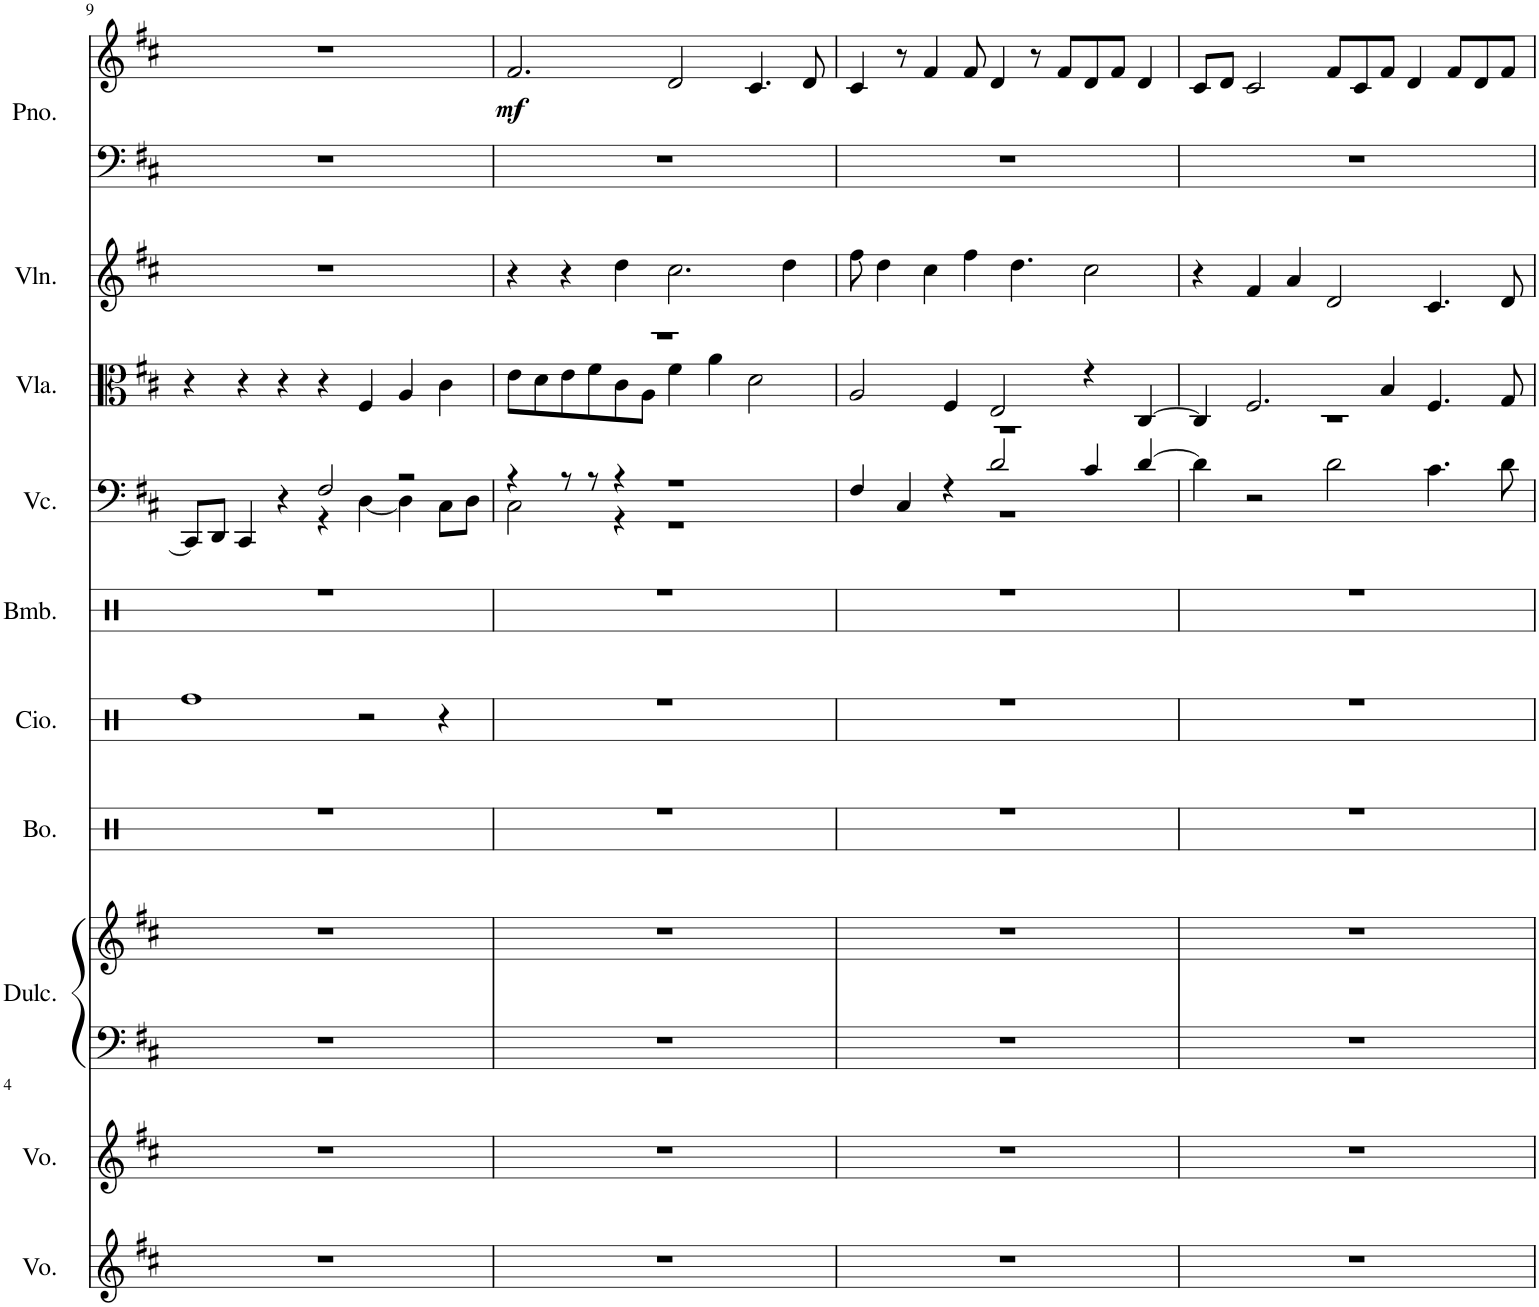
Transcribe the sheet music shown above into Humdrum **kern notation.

**kern	**kern	**kern	**kern	**kern	**kern	**kern	**kern	**kern	**kern	**kern	**kern	**dynam
*part10	*part9	*part8	*part8	*part7	*part6	*part5	*part4	*part3	*part2	*part1	*part1	*part1
*staff12	*staff11	*staff10	*staff9	*staff8	*staff7	*staff6	*staff5	*staff4	*staff3	*staff2	*staff1	*staff1/2
*I"Voz	*I"Voz	*I"Dulcémele	*	*I"Bongos	*I"Congas	*I"Bombo	*I"Violonchelo	*I"Viola	*I"Violín	*I"Piano	*	*
*I'Vo.	*I'Vo.	*I'Dulc.	*	*I'Bo.	*	*I'Bmb.	*I'Vc.	*I'Vla.	*I'Vln.	*I'Pno.	*	*
!!LO:PB:g=z
*clefG2	*clefG2	*clefF4	*clefG2	*clefX	*clefX	*clefX	*clefF4	*clefC3	*clefG2	*clefF4	*clefG2	*
*k[f#c#]	*k[f#c#]	*k[f#c#]	*k[f#c#]	*k[]	*k[]	*k[]	*k[f#c#]	*k[f#c#]	*k[f#c#]	*k[f#c#]	*k[f#c#]	*
*M7/4	*M7/4	*M7/4	*M7/4	*M7/4	*M7/4	*M7/4	*M7/4	*M7/4	*M7/4	*M7/4	*M7/4	*
=9	=9	=9	=9	=9	=9	=9	=9	=9	=9	=9	=9	=9
*	*	*	*	*	*	*	*^	*	*	*	*	*
1..r	1..r	1..r	1..r	1..r	1Rdd	1..r	8CC#/L]	2.ryy	4r	1..r	1..r	1..r	.
.	.	.	.	.	.	.	8DD/J	.	.	.	.	.	.
.	.	.	.	.	.	.	4CC#/	.	4r	.	.	.	.
.	.	.	.	.	.	.	4r	.	4r	.	.	.	.
.	.	.	.	.	.	.	2F#/	4r	4r	.	.	.	.
.	.	.	.	.	2r	.	.	[4D\	4F#/	.	.	.	.
.	.	.	.	.	.	.	2r	4D\]	4A/	.	.	.	.
.	.	.	.	.	4r	.	.	8C#\L	4c#\	.	.	.	.
.	.	.	.	.	.	.	.	8D\J	.	.	.	.	.
=10	=10	=10	=10	=10	=10	=10	=10	=10	=10	=10	=10	=10	=10
*	*	*	*	*	*	*	*	*	*^	*	*	*	*
!	!	!	!	!	!	!	!	!	!	!	!	!	!	!LO:DY:b
1..r	1..r	1..r	1..r	1..r	1..r	1..r	4r	2C#\	1..r	8e\L	4r	1..r	2.f#/	mf
.	.	.	.	.	.	.	.	.	.	8d\	.	.	.	.
.	.	.	.	.	.	.	8r	.	.	8e\	4r	.	.	.
.	.	.	.	.	.	.	8r	.	.	8f#\	.	.	.	.
.	.	.	.	.	.	.	4r	4r	.	8c#\	4dd\	.	.	.
.	.	.	.	.	.	.	.	.	.	8A\J	.	.	.	.
.	.	.	.	.	.	.	1r	1r	.	4f#\	2.cc#\	.	2d/	.
.	.	.	.	.	.	.	.	.	.	4a\	.	.	.	.
.	.	.	.	.	.	.	.	.	.	2d\	.	.	4.c#/	.
.	.	.	.	.	.	.	.	.	.	.	4dd\	.	.	.
.	.	.	.	.	.	.	.	.	.	.	.	.	8d/	.
=11	=11	=11	=11	=11	=11	=11	=11	=11	=11	=11	=11	=11	=11	=11
1..r	1..r	1..r	1..r	1..r	1..r	1..r	4F#/	1..r	2A/	1..r	8ff#\	1..r	4c#/	.
.	.	.	.	.	.	.	.	.	.	.	4dd\	.	.	.
.	.	.	.	.	.	.	4C#/	.	.	.	.	.	8r	.
.	.	.	.	.	.	.	.	.	.	.	4cc#\	.	4f#/	.
.	.	.	.	.	.	.	4r	.	4F#/	.	.	.	.	.
.	.	.	.	.	.	.	.	.	.	.	4ff#\	.	8f#/	.
.	.	.	.	.	.	.	2d/	.	2E/	.	.	.	4d/	.
.	.	.	.	.	.	.	.	.	.	.	4.dd\	.	.	.
.	.	.	.	.	.	.	.	.	.	.	.	.	8r	.
.	.	.	.	.	.	.	.	.	.	.	.	.	8f#/L	.
.	.	.	.	.	.	.	4c#/	.	4r	.	2cc#\	.	8d/	.
.	.	.	.	.	.	.	.	.	.	.	.	.	8f#/J	.
.	.	.	.	.	.	.	[4d/	.	[4C#/	.	.	.	4d/	.
*	*	*	*	*	*	*	*v	*v	*	*	*	*	*	*
=12	=12	=12	=12	=12	=12	=12	=12	=12	=12	=12	=12	=12	=12
1..r	1..r	1..r	1..r	1..r	1..r	1..r	4d\]	4C#/]	2.ryy	4r	1..r	8c#/L	.
.	.	.	.	.	.	.	.	.	.	.	.	8d/J	.
.	.	.	.	.	.	.	2r	2.F#/	.	4f#/	.	2c#/	.
.	.	.	.	.	.	.	.	.	.	4a/	.	.	.
.	.	.	.	.	.	.	2d\	.	1r	2d/	.	8f#/L	.
.	.	.	.	.	.	.	.	.	.	.	.	8c#/	.
.	.	.	.	.	.	.	.	4B/	.	.	.	8f#/J	.
.	.	.	.	.	.	.	.	.	.	.	.	4d/	.
.	.	.	.	.	.	.	4.c#\	4.F#/	.	4.c#/	.	.	.
.	.	.	.	.	.	.	.	.	.	.	.	8f#/L	.
.	.	.	.	.	.	.	.	.	.	.	.	8d/	.
.	.	.	.	.	.	.	8d\	8G/	.	8d/	.	8f#/J	.
*	*	*	*	*	*	*	*	*v	*v	*	*	*	*
=	=	=	=	=	=	=	=	=	=	=	=	=
*-	*-	*-	*-	*-	*-	*-	*-	*-	*-	*-	*-	*-
